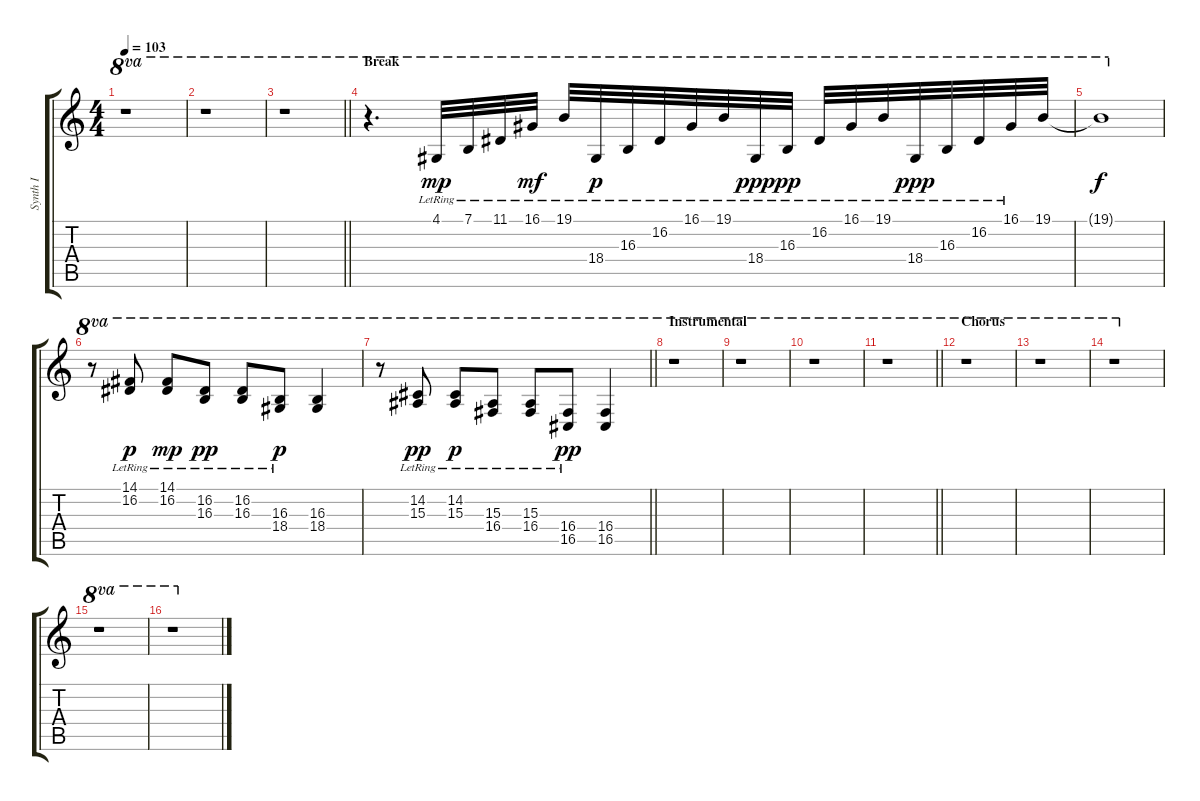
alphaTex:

\track ("Synth I" "Synth I") {instrument marimba}
\staff {score tabs}
\tuning (E4 B3 G3 D3 A2 E2) {hide}
\ts (4 4)
\tempo 103
\clef g2
\ks c
r.1{ot 8va dy pp} |
r.1{ot 8va} |
\barLineRight lightlight
r.1{ot 8va} |
\section ("" "Break")
r.4{d ot 8va} 4.1{lr}.32{ot 8va dy mp} 7.1{lr}.32{ot 8va} 11.1{lr}.32{ot 8va} 16.1{lr}.32{ot 8va dy mf balance 7} 19.1{lr}.32{ot 8va} 18.4{lr}.32{ot 8va dy p balance 14} 16.3{lr}.32{ot 8va} 16.2{lr}.32{ot 8va} 16.1{lr}.32{ot 8va} 19.1{lr}.32{ot 8va} 18.4{lr}.32{ot 8va dy ppp balance 7} 16.3{lr}.32{ot 8va dy pp} 16.2{lr}.32{ot 8va} 16.1{lr}.32{ot 8va} 19.1{lr}.32{ot 8va} 18.4{lr}.32{ot 8va dy ppp balance 3} 16.3{lr}.32{ot 8va} 16.2{lr}.32{ot 8va} 16.1{lr}.32{ot 8va} 19.1.32{ot 8va} |
19.1{t}.1{ot 8va dy f} |
r.8{ot 8va} (14.1{lr} 16.2{lr}).8{ot 8va dy p balance 8} (14.1{lr} 16.2{lr}).8{ot 8va dy mp} (16.2{lr} 16.3{lr}).8{ot 8va dy pp} (16.2{lr} 16.3{lr}).8{ot 8va} (16.3{lr} 18.4{lr}).8{ot 8va dy p} (16.3 18.4).4{ot 8va} |
\barLineRight lightlight
r.8{ot 8va} (14.2{lr} 15.3{lr}).8{ot 8va dy pp} (14.2{lr} 15.3{lr}).8{ot 8va dy p} (15.3{lr} 16.4{lr}).8{ot 8va} (15.3{lr} 16.4{lr}).8{ot 8va} (16.4{lr} 16.5{lr}).8{ot 8va dy pp} (16.4 16.5).4{ot 8va} |
\section ("" "Instrumental")
r.1{ot 8va} |
r.1{ot 8va} |
r.1{ot 8va} |
\barLineRight lightlight
r.1{ot 8va} |
\section ("" "Chorus")
r.1{ot 8va} |
r.1{ot 8va} |
r.1{ot 8va} |
r.1{ot 8va} |
r.1{ot 8va}
